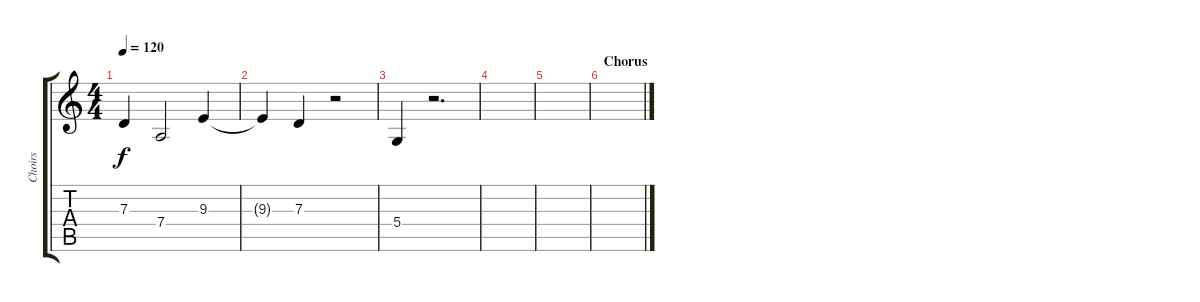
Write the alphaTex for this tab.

\track ("Choirs" "Choirs") {instrument choiraahs}
\staff {score tabs}
\tuning (E4 B3 G3 D3 A2 E2) {hide}
\ts (4 4)
\tempo 120
\clef g2
\ks c
7.3{t}.4{dy f} 7.4.2 9.3.4 |
9.3{t}.4 7.3.4 r.2 |
5.4.4 r.2{d} |
|
|
\section ("" "Chorus")
